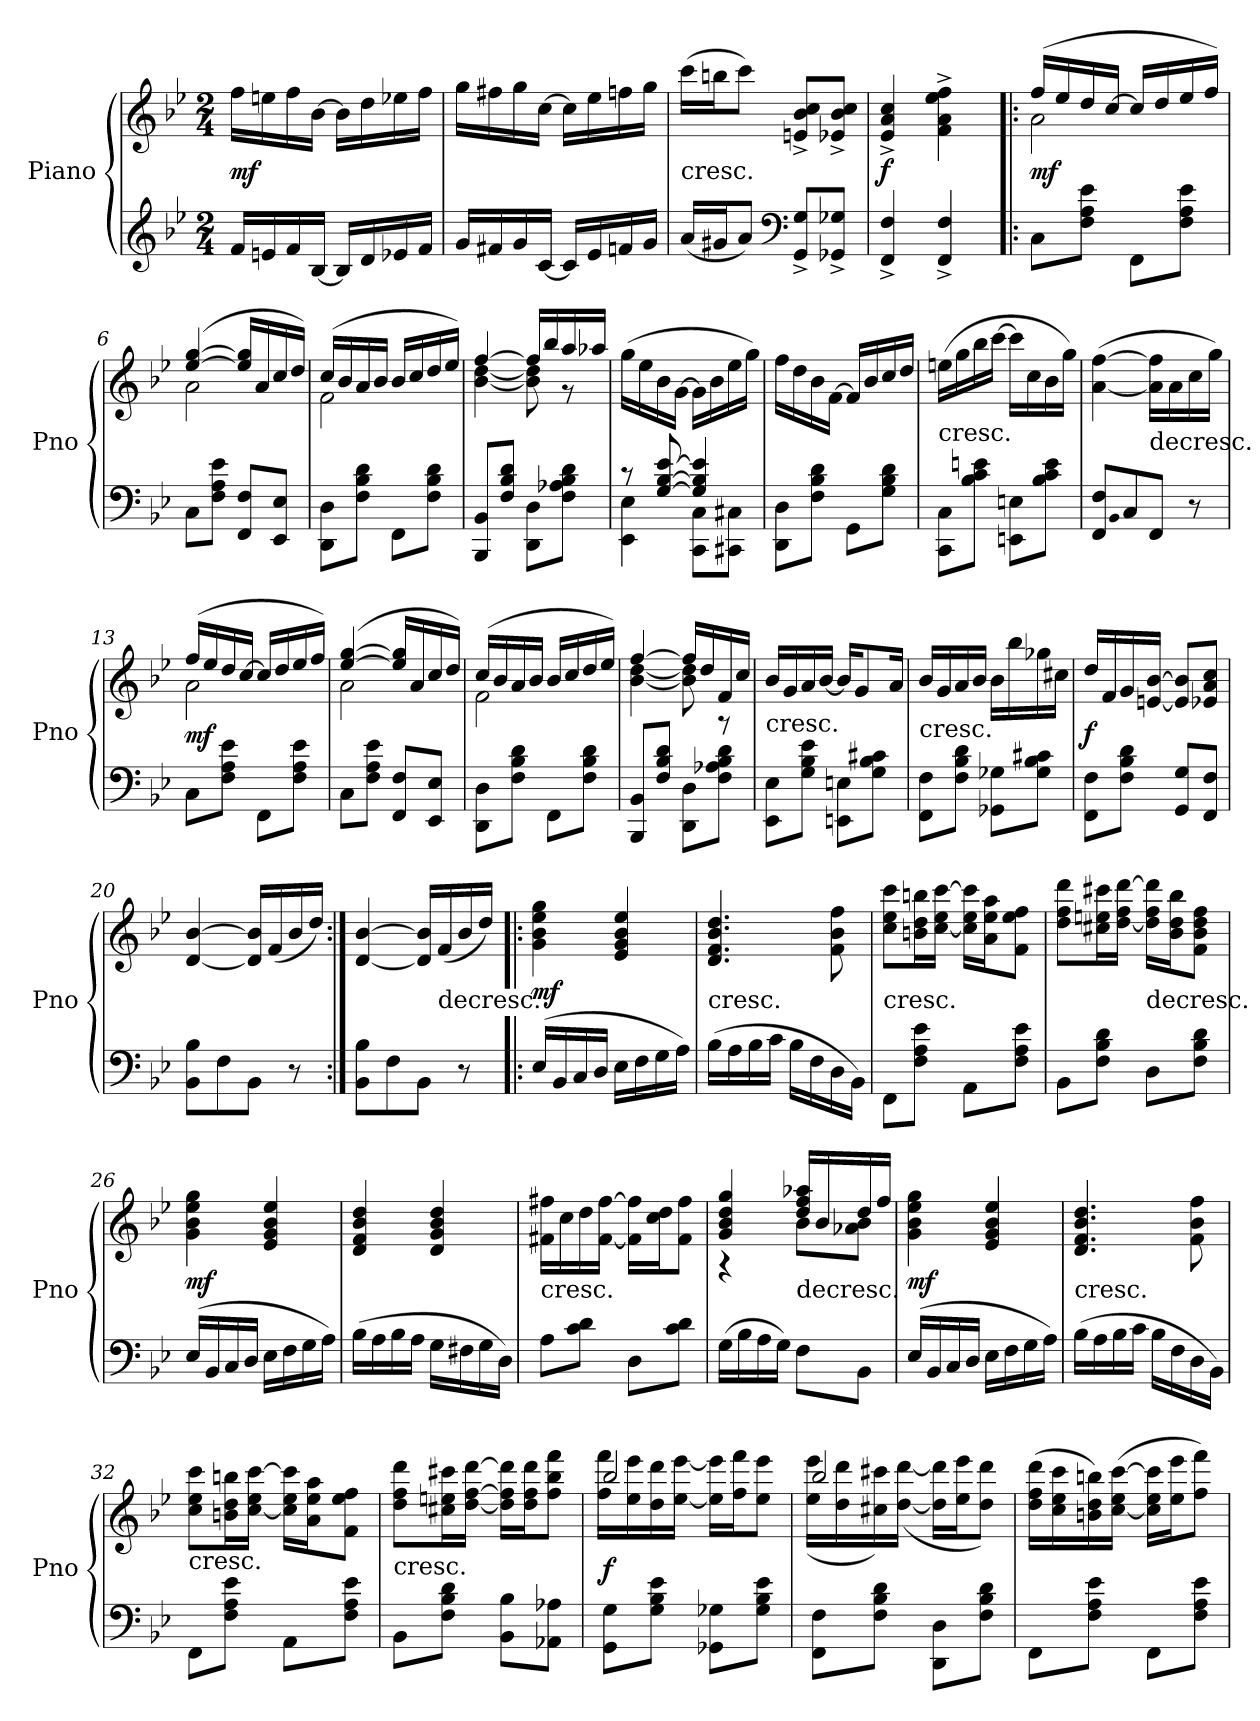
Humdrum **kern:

**kern	**kern	**dynam
*part1	*part1	*part1
*staff2	*staff1	*staff1/2
*I"Piano	*	*
*I'Pno	*	*
*clefG2	*clefG2	*
*k[b-e-]	*k[b-e-]	*
*M2/4	*M2/4	*
*MM90	*MM90	*
=1	=1	=1
16fLL	16ffLL	mf
16en	16een	.
16f	16ff	.
[16B-JJ	[16b-JJ	.
16B-LL]	16b-LL]	.
16d	16dd	.
16e-X	16ee-X	.
16fJJ	16ffJJ	.
=2	=2	=2
16gLL	16ggLL	.
16f#X	16ff#X	.
16g	16gg	.
[16cJJ	[16ccJJ	.
16cLL]	16ccLL]	.
16e-	16ee-	.
16fn	16ffn	.
16gJJ	16ggJJ	.
=3	=3	=3
!	!LO:TX:c:t=cresc.	!
(16aLL	(16cccLL	.
16g#XJ	16bbnJ	.
8aJ)	8cccJ)	.
*clefF4	*	*
8GG^ 8G^L	8en^ 8b-^ 8cc^L	.
8GG-X^ 8G-X^J	8e-X^ 8b-^ 8cc^J	.
=4	=4	=4
4FF^ 4F^	4e-^ 4a^ 4cc^	f
4FF^ 4F^	4f^ 4a^ 4ee-^ 4ff^	.
=5!|:	=5!|:	=5!|:
*	*^	*
8CL	(16ffLL	2a	mf
.	16ee-	.	.
8F 8A 8e-J	16dd	.	.
.	[16ccJJ	.	.
8FFL	16ccLL]	.	.
.	16dd	.	.
8F 8A 8e-J	16ee-	.	.
.	16ffJJ)	.	.
=6	=6	=6	=6
8CL	([4ee- [4gg	2a	.
8F 8A 8e-J	.	.	.
8FF 8FL	16ee-] 16gg]LL	.	.
.	16a	.	.
8EE- 8E-J	16cc	.	.
.	16ddJJ)	.	.
=7	=7	=7	=7
8DD 8DL	(16ccLL	2f	.
.	16b-	.	.
8F 8B- 8dJ	16a	.	.
.	16b-JJ	.	.
8FFL	16b-LL	.	.
.	16cc	.	.
8F 8B- 8dJ	16dd	.	.
.	16ee-JJ)	.	.
=8	=8	=8	=8
8BBB- 8BB-L	[4ff	[4b- [4dd	.
8F 8B- 8dJ	.	.	.
8DD 8DL	16ffLL]	8b-] 8dd]	.
.	16bb-	.	.
8F 8A-X 8B- 8dJ	16aa	8r	.
.	16aa-XJJ	.	.
*	*v	*v	*
=9	=9	=9
*^	*	*
8r	4EE- 4E-	(16ggLL	.
.	.	16ee-	.
[8G [8B- [8e-	.	16b-	.
.	.	[16gJJ	.
4G] 4B-] 4e-]	8CC 8CL	16gLL]	.
.	.	16b-	.
.	8CC#X 8C#XJ	16ee-	.
.	.	16ggJJ)	.
*v	*v	*	*
=10	=10	=10
8DD 8DL	16ffLL	.
.	16dd	.
8F 8B- 8dJ	16b-	.
.	[16fJJ	.
8GGL	16fLL]	.
.	16b-	.
8G 8B- 8dJ	16cc	.
.	16ddJJ	.
=11	=11	=11
!	!LO:TX:c:t=cresc.	!
8CC 8CL	(16eenLL	.
.	16gg	.
8B- 8c 8enJ	16bb-	.
.	[16cccJJ	.
8EEn 8EnL	16cccLL]	.
.	16cc	.
8B- 8c 8eJ	16b-	.
.	16ggJJ)	.
=12	=12	=12
8FF 8FL	([4a [4ff	.
qBB-	.	.
8C	.	.
!	!LO:TX:c:t=decresc.	!
8FFJ	16a] 16ff]LL	.
.	16a	.
8r	16cc	.
.	16ggJJ)	.
=13	=13	=13
*	*^	*
8CL	(16ffLL	2a	mf
.	16ee-	.	.
8F 8A 8e-J	16dd	.	.
.	[16ccJJ	.	.
8FFL	16ccLL]	.	.
.	16dd	.	.
8F 8A 8e-J	16ee-	.	.
.	16ffJJ)	.	.
=14	=14	=14	=14
8CL	([4ee- [4gg	2a	.
8F 8A 8e-J	.	.	.
8FF 8FL	16ee-] 16gg]LL	.	.
.	16a	.	.
8EE- 8E-J	16cc	.	.
.	16ddJJ)	.	.
=15	=15	=15	=15
8DD 8DL	(16ccLL	2f	.
.	16b-	.	.
8F 8B- 8dJ	16a	.	.
.	16b-JJ	.	.
8FFL	16b-LL	.	.
.	16cc	.	.
8F 8B- 8dJ	16dd	.	.
.	16ee-JJ)	.	.
=16	=16	=16	=16
8BBB- 8BB-L	[4ff	[4b- [4dd	.
8F 8B- 8dJ	.	.	.
8DD 8DL	16ffLL]	8b-] 8dd]	.
.	16dd	.	.
8F 8A-X 8B- 8dJ	16f	8r	.
.	16ccJJ	.	.
*	*v	*v	*
=17	=17	=17
!	!LO:TX:c:t=cresc.	!
8EE- 8E-L	16b-LL	.
.	16g	.
8G 8B- 8e-J	16a	.
.	[16b-JJ	.
8EEn 8EnL	16b-KL]	.
.	8g	.
8G 8B- 8c#XJ	.	.
.	16aJk	.
=18	=18	=18
!	!LO:TX:c:t=cresc.	!
8FF 8FL	16b-LL	.
.	16g	.
8F 8B- 8dJ	16a	.
.	16b-JJ	.
8GG-X 8G-XL	16b-LL	.
.	16bb-	.
8G- 8B- 8c#XJ	16gg-X	.
.	16cc#XJJ	.
=19	=19	=19
8FF 8FL	16ddLL	f
.	16f	.
8F 8B- 8dJ	16g	.
.	[16en [16b-JJ	.
8GG 8GL	8e] 8b-]L	.
8FF 8FJ	8e-X 8a 8ccJ	.
=20	=20	=20
8BB- 8B-L	[4d [4b-	.
8F	.	.
8BB-J	16d] 16b-]LL	.
.	(16f	.
8r	16b-	.
.	16ddJJ)	.
=21:|!	=21:|!	=21:|!
8BB- 8B-L	[4d [4b-	.
8F	.	.
8BB-J	16d] 16b-]LL	.
!	!LO:TX:c:t=decresc.	!
.	(16f	.
8r	16b-	.
.	16ddJJ)	.
=22!|:	=22!|:	=22!|:
(16E-LL	4g 4b- 4ee- 4gg	mf
16BB-	.	.
16C	.	.
16DJJ	.	.
16E-LL	4e- 4g 4b- 4ee-	.
16F	.	.
16G	.	.
16AJJ)	.	.
=23	=23	=23
!	!LO:TX:c:t=cresc.	!
(16B-LL	4.d 4.f 4.b- 4.dd	.
16A	.	.
16B-	.	.
16cJJ	.	.
16B-LL	.	.
16F	.	.
16D	8f 8b- 8ff	.
16BB-JJ)	.	.
=24	=24	=24
!	!LO:TX:c:t=cresc.	!
8FFL	8cc 8ee- 8cccL	.
8F 8A 8e-J	16bn 16dd 16bbnL	.
.	[16cc 16ee- [16cccJJ	.
8AAL	16cc] 16ee- 16ccc]LL	.
.	16a 16ee- 16aaJ	.
8F 8A 8e-J	8f 8ee- 8ffJ	.
=25	=25	=25
8BB-L	8dd 8ff 8dddL	.
8F 8B- 8dJ	16cc#X 16een 16ccc#XL	.
.	[16dd 16ff [16dddJJ	.
!	!LO:TX:c:t=decresc.	!
8DL	16dd] 16ff 16ddd]LL	.
.	16b- 16dd 16bb-J	.
8F 8B- 8dJ	8f 8b- 8dd 8ffJ	.
=26	=26	=26
(16E-LL	4g 4b- 4ee- 4gg	mf
16BB-	.	.
16C	.	.
16DJJ	.	.
16E-LL	4e- 4g 4b- 4ee-	.
16F	.	.
16G	.	.
16AJJ)	.	.
=27	=27	=27
(16B-LL	4d 4f 4b- 4dd	.
16A	.	.
16B-	.	.
16AJJ	.	.
16GLL	4d 4g 4b- 4dd	.
16F#X	.	.
16G	.	.
16DJJ)	.	.
=28	=28	=28
!	!LO:TX:c:t=cresc.	!
8AL	16f#X 16ff#XLL	.
.	16cc	.
8c 8dJ	16dd	.
.	[16f# [16ff#JJ	.
8DL	16f#] 16ff#]LL	.
.	16cc 16ddJ	.
8c 8dJ	8f# 8ff#J	.
=29	=29	=29
*	*^	*
(16GLL	4g 4b- 4dd 4gg	4r	.
16B-	.	.	.
16A	.	.	.
16GJJ)	.	.	.
!	!LO:TX:c:t=decresc.	!	!
8FL	16dd 16ff 16aa-XLL	8b-L	.
.	16b-	.	.
8BB-J	16dd	8a-X 8b-J	.
.	16ffJJ	.	.
*	*v	*v	*
=30	=30	=30
(16E-LL	4g 4b- 4ee- 4gg	mf
16BB-	.	.
16C	.	.
16DJJ	.	.
16E-LL	4e- 4g 4b- 4ee-	.
16F	.	.
16G	.	.
16AJJ)	.	.
=31	=31	=31
!	!LO:TX:c:t=cresc.	!
(16B-LL	4.d 4.f 4.b- 4.dd	.
16A	.	.
16B-	.	.
16cJJ	.	.
16B-LL	.	.
16F	.	.
16D	8f 8b- 8ff	.
16BB-JJ)	.	.
=32	=32	=32
!	!LO:TX:c:t=cresc.	!
8FFL	8cc 8ee- 8cccL	.
8F 8A 8e-J	16bn 16dd 16bbnL	.
.	[16cc 16ee- [16cccJJ	.
8AAL	16cc] 16ee- 16ccc]LL	.
.	16a 16ee- 16aaJ	.
8F 8A 8e-J	8f 8ee- 8ffJ	.
=33	=33	=33
!	!LO:TX:c:t=cresc.	!
8BB-L	8dd 8ff 8dddL	.
8F 8B- 8dJ	16cc#X 16een 16ccc#XL	.
.	[16dd [16ff [16dddJJ	.
8BB- 8B-L	16dd] 16ff] 16ddd]LL	.
.	16dd 16ff 16dddJ	.
8AA-X 8A-XJ	8ff 8bb- 8fffJ	.
=34	=34	=34
*	*^	*
8GG 8GL	2bb-	16ff 16fffLL	f
.	.	16ee- 16eee-	.
8G 8B- 8e-J	.	16dd 16ddd	.
.	.	[16ee- [16eee-JJ	.
8GG-X 8G-XL	.	16ee-] 16eee-]LL	.
.	.	16ff 16fffJ	.
8G- 8B- 8e-J	.	8ee- 8eee-J	.
=35	=35	=35	=35
8FF 8FL	2bb-	(16ee- 16eee-LL	.
.	.	16dd 16ddd	.
8F 8B- 8dJ	.	16cc#X 16ccc#X)	.
.	.	([16dd [16dddJJ	.
8DD 8DL	.	16dd] 16ddd]LL	.
.	.	16ee- 16eee-J	.
8F 8B- 8dJ	.	8dd 8dddJ)	.
*	*v	*v	*
=36	=36	=36
8FFL	(16dd 16ff 16dddLL	.
.	16cc 16ee- 16ccc	.
8F 8A 8e-J	16bn 16dd 16bbn)	.
.	([16cc 16ee- [16cccJJ	.
8FFL	16cc] 16ee- 16ccc]LL	.
.	16ee- 16eee-J	.
8F 8A 8e-J	8ff 8fffJ)	.
=	=	=
*-	*-	*-
